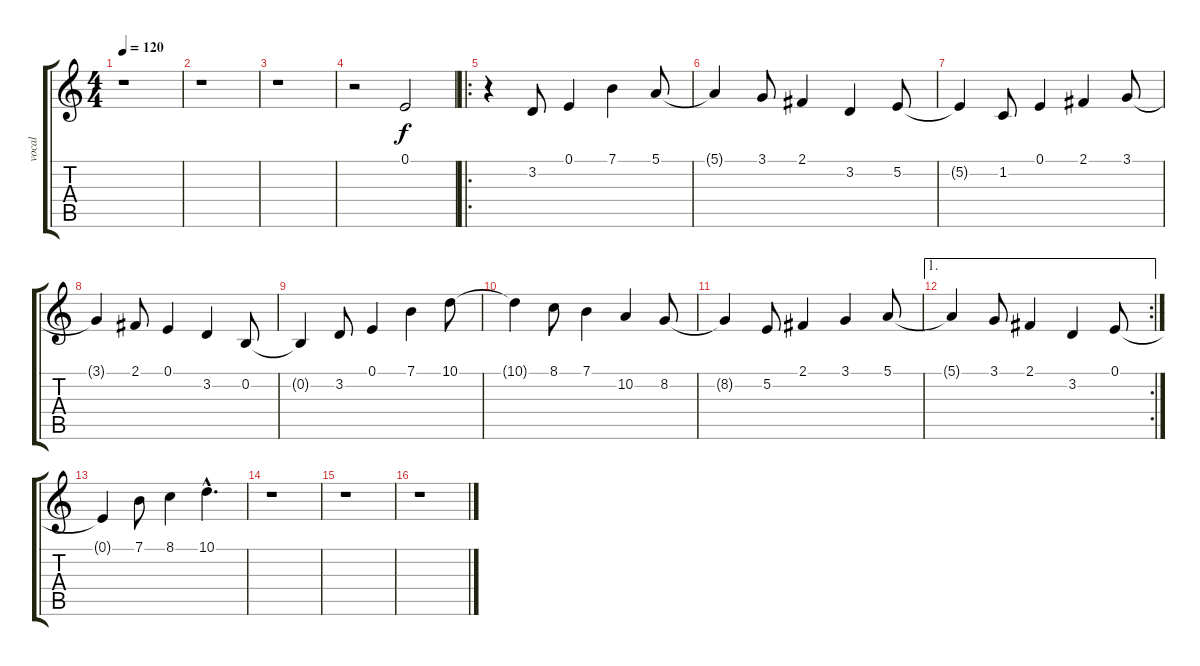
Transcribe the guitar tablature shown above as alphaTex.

\track ("vocal" "vocal") {instrument pad1newage}
\staff {score tabs}
\tuning (E4 B3 G3 D3 A2 E2) {hide}
\ts (4 4)
\tempo 120
\clef g2
\ks c
r.1{dy f} |
r.1 |
r.1 |
r.2 0.1.2{volume 11 instrument reversecymbal} |
\ro
r.4{volume 16 instrument pad1newage} 3.2.8 0.1.4 7.1.4 5.1.8 |
5.1{t}.4 3.1.8 2.1.4 3.2.4 5.2.8 |
5.2{t}.4 1.2.8 0.1.4 2.1.4 3.1.8 |
3.1{t}.4 2.1.8 0.1.4 3.2.4 0.2.8 |
0.2{t}.4 3.2.8 0.1.4 7.1.4 10.1.8 |
10.1{t}.4 8.1.8 7.1.4 10.2.4 8.2.8 |
8.2{t}.4 5.2.8 2.1.4 3.1.4 5.1.8 |
\ae 1
\rc 2
5.1{t}.4 3.1.8 2.1.4 3.2.4 0.1.8 |
0.1{t}.4 7.1.8 8.1.4 10.1{hac}.4{d} |
r.1 |
r.1 |
r.1
